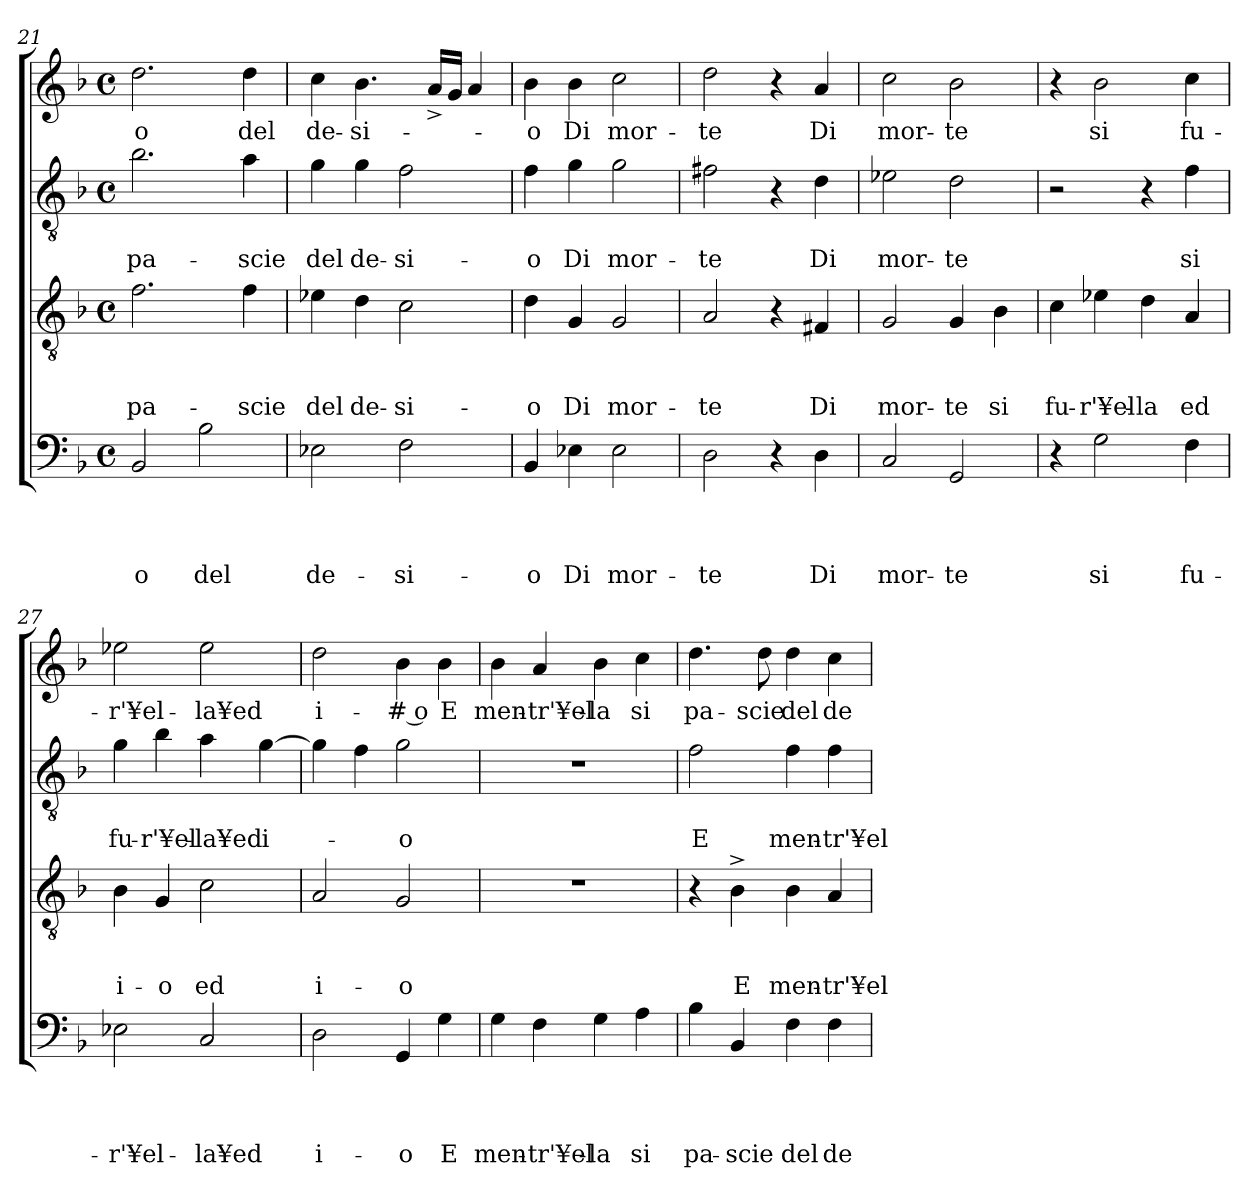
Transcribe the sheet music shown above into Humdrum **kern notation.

**kern	**text	**text	**text	**text	**kern	**text	**text	**text	**kern	**text	**text	**kern	**text
*part4	*part4	*part4	*part4	*part4	*part3	*part3	*part3	*part3	*part2	*part2	*part2	*part1	*part1
*staff4	*staff4	*staff4	*staff4	*staff4	*staff3	*staff3	*staff3	*staff3	*staff2	*staff2	*staff2	*staff1	*staff1
*clefF4	*	*	*	*	*clefGv2	*	*	*	*clefGv2	*	*	*clefG2	*
*k[b-]	*	*	*	*	*k[b-]	*	*	*	*k[b-]	*	*	*k[b-]	*
*F:	*	*	*	*	*F:	*	*	*	*F:	*	*	*F:	*
*M4/4	*	*	*	*	*M4/4	*	*	*	*M4/4	*	*	*M4/4	*
*met(c)	*	*	*	*	*met(c)	*	*	*	*met(c)	*	*	*met(c)	*
=21	=21	=21	=21	=21	=21	=21	=21	=21	=21	=21	=21	=21	=21
!	!	!	!	!LO:LY:b	!	!	!	!LO:LY:b	!	!	!LO:LY:b	!	!LO:LY:b
2BB-/	.	.	.	-o	2.f\	.	.	pa-	2.b-\	.	pa-	2.dd\	-o
!	!	!	!	!LO:LY:b	!	!	!	!	!	!	!	!	!
2B-\	.	.	.	del	.	.	.	.	.	.	.	.	.
!	!	!	!	!	!	!	!	!LO:LY:b	!	!	!LO:LY:b	!	!LO:LY:b
.	.	.	.	.	4f\	.	.	-scie	4a\	.	-scie	4dd\	del
!!LO:LB:g=z
=22	=22	=22	=22	=22	=22	=22	=22	=22	=22	=22	=22	=22	=22
!	!	!	!	!LO:LY:b	!	!	!	!LO:LY:b	!	!	!LO:LY:b	!	!LO:LY:b
2E-X\	.	.	.	de-	4e-X\	.	.	del	4g\	.	del	4cc\	de-
!	!	!	!	!	!	!	!	!LO:LY:b	!	!	!LO:LY:b	!	!LO:LY:b
.	.	.	.	.	4d\	.	.	de-	4g\	.	de-	4.b-\	-si-
!	!	!	!	!LO:LY:b	!	!	!	!LO:LY:b	!	!	!LO:LY:b	!	!
2F\	.	.	.	-si-	2c\	.	.	-si-	2f\	.	-si-	.	.
.	.	.	.	.	.	.	.	.	.	.	.	16a^</LL	.
.	.	.	.	.	.	.	.	.	.	.	.	16g/JJ	.
.	.	.	.	.	.	.	.	.	.	.	.	4a/	.
=23	=23	=23	=23	=23	=23	=23	=23	=23	=23	=23	=23	=23	=23
!	!	!	!	!LO:LY:b	!	!	!	!LO:LY:b	!	!	!LO:LY:b	!	!LO:LY:b
4BB-/	.	.	.	-o	4d\	.	.	-o	4f\	.	-o	4b-\	-o
!	!	!	!	!LO:LY:b	!	!	!	!LO:LY:b	!	!	!LO:LY:b	!	!LO:LY:b
4E-\	.	.	.	Di	4G/	.	.	Di	4g\	.	Di	4b-\	Di
!	!	!	!	!LO:LY:b	!	!	!	!LO:LY:b	!	!	!LO:LY:b	!	!LO:LY:b
2E-\	.	.	.	mor-	2G/	.	.	mor-	2g\	.	mor-	2cc\	mor-
=24	=24	=24	=24	=24	=24	=24	=24	=24	=24	=24	=24	=24	=24
!	!	!	!	!LO:LY:b	!	!	!	!LO:LY:b	!	!	!LO:LY:b	!	!LO:LY:b
2D\	.	.	.	-te	2A/	.	.	-te	2f#X\	.	-te	2dd\	-te
4r	.	.	.	.	4r	.	.	.	4r	.	.	4r	.
!	!	!	!	!LO:LY:b	!	!	!	!LO:LY:b	!	!	!LO:LY:b	!	!LO:LY:b
4D\	.	.	.	Di	4F#/	.	.	Di	4d\	.	Di	4a/	Di
=25	=25	=25	=25	=25	=25	=25	=25	=25	=25	=25	=25	=25	=25
!	!	!	!	!LO:LY:b	!	!	!	!LO:LY:b	!	!	!LO:LY:b	!	!LO:LY:b
2C/	.	.	.	mor-	2G/	.	.	mor-	2e-X\	.	mor-	2cc\	mor-
!	!	!	!	!LO:LY:b	!	!	!	!LO:LY:b	!	!	!LO:LY:b	!	!LO:LY:b
2GG/	.	.	.	-te	4G/	.	.	-te	2d\	.	-te	2b-\	-te
!	!	!	!	!	!	!	!	!LO:LY:b	!	!	!	!	!
.	.	.	.	.	4B-\	.	.	si	.	.	.	.	.
!!LO:PB:g=z
=26	=26	=26	=26	=26	=26	=26	=26	=26	=26	=26	=26	=26	=26
!	!	!	!	!	!	!	!	!LO:LY:b	!	!	!	!	!
4r	.	.	.	.	4c\	.	.	fu-	2r	.	.	4r	.
!	!	!	!	!LO:LY:b	!	!	!	!LO:LY:b	!	!	!	!	!LO:LY:b
2G\	.	.	.	si	4e-\	.	.	-r'¥el-	.	.	.	2b-\	si
!	!	!	!	!	!	!	!	!LO:LY:b	!	!	!	!	!
.	.	.	.	.	4d\	.	.	-la	4r	.	.	.	.
!	!	!	!	!LO:LY:b	!	!	!	!LO:LY:b	!	!	!LO:LY:b	!	!LO:LY:b
4F\	.	.	.	fu-	4A/	.	.	ed	4f\	.	si	4cc\	fu-
=27	=27	=27	=27	=27	=27	=27	=27	=27	=27	=27	=27	=27	=27
!	!	!	!	!LO:LY:b	!	!	!	!LO:LY:b	!	!	!LO:LY:b	!	!LO:LY:b
2E-X\	.	.	.	-r'¥el-	4B-\	.	.	i-	4g\	.	fu-	2ee-X\	-r'¥el-
!	!	!	!	!	!	!	!	!LO:LY:b	!	!	!LO:LY:b	!	!
.	.	.	.	.	4G/	.	.	-o	4b-\	.	-r'¥el-	.	.
!	!	!	!	!LO:LY:b	!	!	!	!LO:LY:b	!	!	!LO:LY:b:rj	!	!LO:LY:b
2C/	.	.	.	-la¥ed	2c\	.	.	ed	4a\	.	-la¥ed	2ee-\	-la¥ed
!	!	!	!	!	!	!	!	!	!	!	!LO:LY:b	!	!
.	.	.	.	.	.	.	.	.	[>4g\	.	i-	.	.
=28	=28	=28	=28	=28	=28	=28	=28	=28	=28	=28	=28	=28	=28
!	!	!	!	!LO:LY:b	!	!	!	!LO:LY:b	!	!	!	!	!LO:LY:b
2D\	.	.	.	i-	2A/	.	.	i-	4g\]	.	.	2dd\	i-
.	.	.	.	.	.	.	.	.	4f\	.	.	.	.
!	!	!	!	!LO:LY:b	!	!	!	!LO:LY:b	!	!	!LO:LY:b	!	!LO:LY:b:rj
4GG/	.	.	.	-o	2G/	.	.	-o	2g\	.	-o	4b-\	-# o
!	!	!	!	!LO:LY:b	!	!	!	!	!	!	!	!	!LO:LY:b
4G\	.	.	.	E	.	.	.	.	.	.	.	4b-\	E
=29	=29	=29	=29	=29	=29	=29	=29	=29	=29	=29	=29	=29	=29
!	!	!	!	!LO:LY:b	!	!	!	!	!	!	!	!	!LO:LY:b
4G\	.	.	.	men-	1r	.	.	.	1r	.	.	4b-\	men-
!	!	!	!	!LO:LY:b:rj	!	!	!	!	!	!	!	!	!LO:LY:b:rj
4F\	.	.	.	-tr'¥el-	.	.	.	.	.	.	.	4a/	-tr'¥el-
!	!	!	!	!LO:LY:b	!	!	!	!	!	!	!	!	!LO:LY:b
4G\	.	.	.	-la	.	.	.	.	.	.	.	4b-\	-la
!	!	!	!	!LO:LY:b	!	!	!	!	!	!	!	!	!LO:LY:b
4A\	.	.	.	si	.	.	.	.	.	.	.	4cc\	si
=30	=30	=30	=30	=30	=30	=30	=30	=30	=30	=30	=30	=30	=30
!	!	!	!	!LO:LY:b	!	!	!	!	!	!	!LO:LY:b	!	!LO:LY:b
4B-\	.	.	.	pa-	4r	.	.	.	2f\	.	E	4.dd\	pa-
!	!	!	!	!LO:LY:b	!	!	!	!LO:LY:b	!	!	!	!	!
4BB-/	.	.	.	-scie	4B-^>\	.	.	E	.	.	.	.	.
!	!	!	!	!	!	!	!	!	!	!	!	!	!LO:LY:b
.	.	.	.	.	.	.	.	.	.	.	.	8dd\	-scie
!	!	!	!	!LO:LY:b	!	!	!	!LO:LY:b	!	!	!LO:LY:b	!	!LO:LY:b
4F\	.	.	.	del	4B-\	.	.	men-	4f\	.	men-	4dd\	del
!	!	!	!	!LO:LY:b	!	!	!	!LO:LY:b	!	!	!LO:LY:b	!	!LO:LY:b
4F\	.	.	.	de-	4A/	.	.	-tr'¥el-	4f\	.	-tr'¥el-	4cc\	de-
=	=	=	=	=	=	=	=	=	=	=	=	=	=
*-	*-	*-	*-	*-	*-	*-	*-	*-	*-	*-	*-	*-	*-
